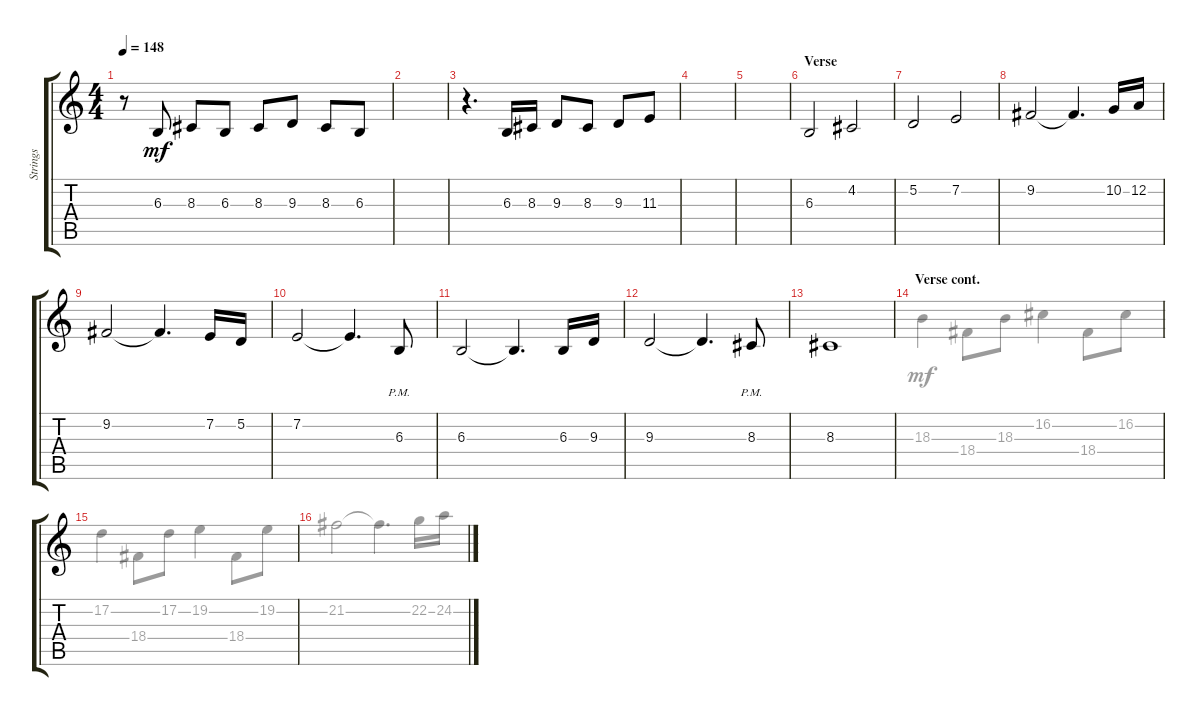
\track ("Strings" "Strings") {instrument violin}
\staff {score tabs}
\tuning (D4 A3 F3 C3 G2 C2) {hide}
\voice
\ts (4 4)
\tempo 148
\clef g2
\ks c
r.8{dy mf} 6.3.8 8.3.8 6.3.8 8.3.8 9.3.8 8.3.8 6.3.8 |
|
r.4{d} 6.3.16 8.3.16 9.3.8 8.3.8 9.3.8 11.3.8 |
|
|
\section ("" "Verse")
6.3.2 4.2.2 |
5.2.2 7.2.2 |
9.2.2 9.2{t}.4{d} 10.2.16 12.2.16 |
9.2.2 9.2{t}.4{d} 7.2.16 5.2.16 |
7.2.2 7.2{t}.4{d} 6.3{pm}.8 |
6.3.2 6.3{t}.4{d} 6.3.16 9.3.16 |
9.3.2 9.3{t}.4{d} 8.3{pm}.8 |
8.3.1 |
\section ("" "Verse cont.")
|
|
\voice
\clef g2
\ottava regular
\simile none
\ks c
|
|
|
|
|
|
|
|
|
|
|
|
|
18.3.4 18.4.8 18.3.8 16.2.4 18.4.8 16.2.8 |
17.2.4 18.4.8 17.2.8 19.2.4 18.4.8 19.2.8 |
21.2.2 21.2{t}.4{d} 22.2.16 24.2.16
